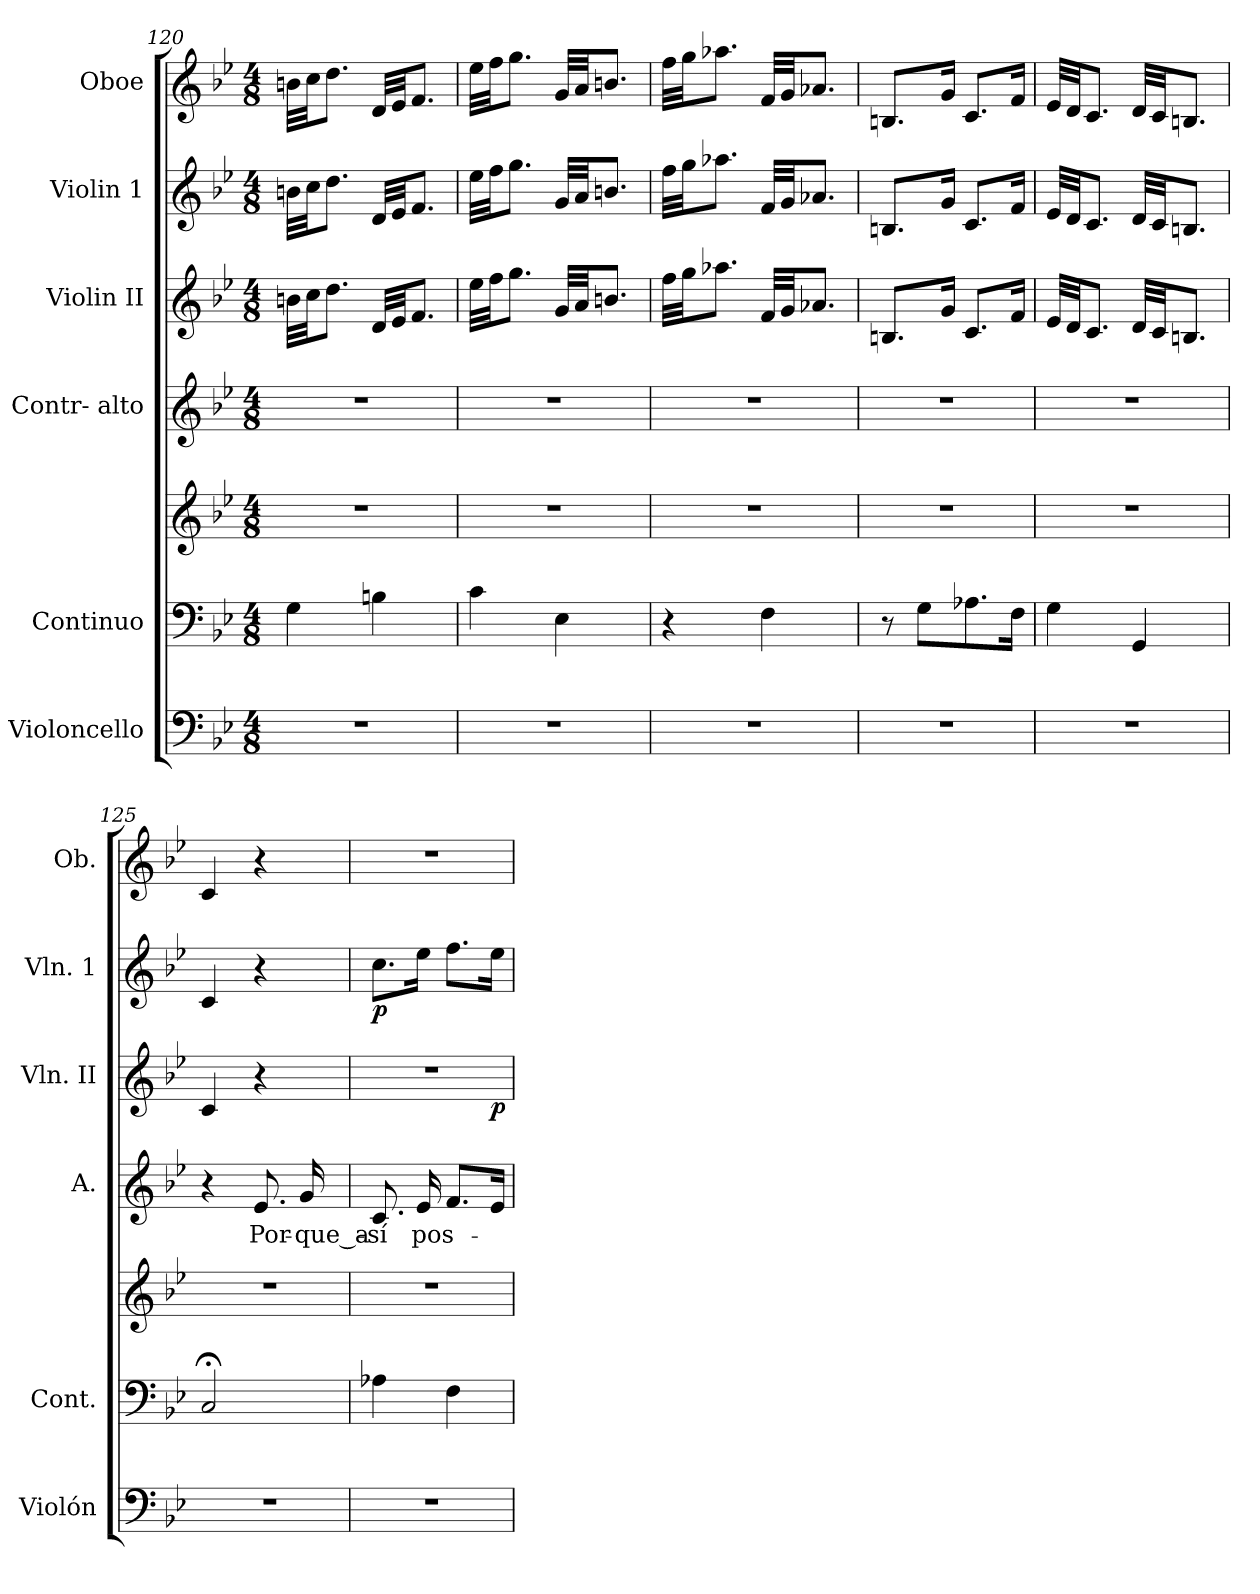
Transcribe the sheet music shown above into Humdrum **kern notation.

**kern	**kern	**kern	**kern	**text	**kern	**dynam	**kern	**dynam	**kern
*part6	*part5	*part5	*part4	*part4	*part3	*part3	*part2	*part2	*part1
*staff7	*staff6	*staff5	*staff4	*staff4	*staff3	*staff3	*staff2	*staff2	*staff1
*I"Violoncello	*I"Continuo	*	*I"Contr- alto	*	*I"Violin II	*	*I"Violin 1	*	*I"Oboe
*I'Violón	*I'Cont.	*	*I'A.	*	*I'Vln. II	*	*I'Vln. 1	*	*I'Ob.
*clefF4	*clefF4	*clefG2	*clefG2	*	*clefG2	*	*clefG2	*	*clefG2
*k[b-e-]	*k[b-e-]	*k[b-e-]	*k[b-e-]	*	*k[b-e-]	*	*k[b-e-]	*	*k[b-e-]
*B-:	*B-:	*B-:	*B-:	*	*B-:	*	*B-:	*	*B-:
*M4/8	*M4/8	*M4/8	*M4/8	*	*M4/8	*	*M4/8	*	*M4/8
=120	=120	=120	=120	=120	=120	=120	=120	=120	=120
!LO:N:vis=1	!	!LO:N:vis=1	!LO:N:vis=1	!	!	!	!	!	!
2r	4Gi\	2r	2r	.	32bni\LLL	.	32bni\LLL	.	32bni\LLL
.	.	.	.	.	32cci\JJ	.	32cci\JJ	.	32cci\JJ
.	.	.	.	.	8.ddi\J	.	8.ddi\J	.	8.ddi\J
.	4Bni\	.	.	.	32di/LLL	.	32di/LLL	.	32di/LLL
.	.	.	.	.	32e-i/JJ	.	32e-i/JJ	.	32e-i/JJ
.	.	.	.	.	8.fi/J	.	8.fi/J	.	8.fi/J
=121	=121	=121	=121	=121	=121	=121	=121	=121	=121
!LO:N:vis=1	!	!LO:N:vis=1	!LO:N:vis=1	!	!	!	!	!	!
2r	4ci\	2r	2r	.	32ee-i\LLL	.	32ee-i\LLL	.	32ee-i\LLL
.	.	.	.	.	32ffi\JJ	.	32ffi\JJ	.	32ffi\JJ
.	.	.	.	.	8.ggi\J	.	8.ggi\J	.	8.ggi\J
.	4E-i\	.	.	.	32gi/LLL	.	32gi/LLL	.	32gi/LLL
.	.	.	.	.	32ai/JJ	.	32ai/JJ	.	32ai/JJ
.	.	.	.	.	8.bni/J	.	8.bni/J	.	8.bni/J
!!LO:LB:g=z
=122	=122	=122	=122	=122	=122	=122	=122	=122	=122
!LO:N:vis=1	!	!LO:N:vis=1	!LO:N:vis=1	!	!	!	!	!	!
2r	4r	2r	2r	.	32ffi\LLL	.	32ffi\LLL	.	32ffi\LLL
.	.	.	.	.	32ggi\JJ	.	32ggi\JJ	.	32ggi\JJ
.	.	.	.	.	8.aa-Xi\J	.	8.aa-Xi\J	.	8.aa-Xi\J
.	4Fi\	.	.	.	32fi/LLL	.	32fi/LLL	.	32fi/LLL
.	.	.	.	.	32gi/JJ	.	32gi/JJ	.	32gi/JJ
.	.	.	.	.	8.a-Xi/J	.	8.a-Xi/J	.	8.a-Xi/J
=123	=123	=123	=123	=123	=123	=123	=123	=123	=123
!LO:N:vis=1	!	!LO:N:vis=1	!LO:N:vis=1	!	!	!	!	!	!
2r	8r	2r	2r	.	8.Bni/L	.	8.Bni/L	.	8.Bni/L
.	8Gi\L	.	.	.	.	.	.	.	.
.	.	.	.	.	16gi/Jk	.	16gi/Jk	.	16gi/Jk
.	8.A-Xi\	.	.	.	8.ci/L	.	8.ci/L	.	8.ci/L
.	16Fi\Jk	.	.	.	16fi/Jk	.	16fi/Jk	.	16fi/Jk
=124	=124	=124	=124	=124	=124	=124	=124	=124	=124
!LO:N:vis=1	!	!LO:N:vis=1	!LO:N:vis=1	!	!	!	!	!	!
2r	4Gi\	2r	2r	.	32e-i/LLL	.	32e-i/LLL	.	32e-i/LLL
.	.	.	.	.	32di/JJ	.	32di/JJ	.	32di/JJ
.	.	.	.	.	8.ci/J	.	8.ci/J	.	8.ci/J
.	4GGi/	.	.	.	32di/LLL	.	32di/LLL	.	32di/LLL
.	.	.	.	.	32ci/JJ	.	32ci/JJ	.	32ci/JJ
.	.	.	.	.	8.Bni/J	.	8.Bni/J	.	8.Bni/J
=125	=125	=125	=125	=125	=125	=125	=125	=125	=125
!LO:N:vis=1	!	!LO:N:vis=1	!	!	!	!	!	!	!
2r	2C;i/	2r	4r	.	4ci/	.	4ci/	.	4ci/
!	!	!	!	!LO:LY:b:color=#000000	!	!	!	!	!
.	.	.	8.e-i/	Por-	4r	.	4r	.	4r
!	!	!	!	!LO:LY:b:color=#000000	!	!	!	!	!
.	.	.	16gi/	-que_a-	.	.	.	.	.
!!LO:LB:g=z
=126	=126	=126	=126	=126	=126	=126	=126	=126	=126
!LO:N:vis=1	!	!LO:N:vis=1	!	!	!	!	!	!	!
!	!	!	!	!LO:LY:b:color=#000000	!LO:N:vis=1	!	!	!	!LO:N:vis=1
*	*	*	*	*	*^	*	*	*	*
2r	4A-Xi\	2r	8.ci/	-sí	2r	4..ryy	.	8.cci\L	p	2r
!	!	!	!	!LO:LY:b:color=#000000	!	!	!	!	!	!
.	.	.	16e-i/	pos-	.	.	.	16ee-i\Jk	.	.
.	4Fi\	.	8.fi/L	.	.	.	.	8.ffi\L	.	.
.	.	.	16e-i/Jk	.	.	16ryy	p	16ee-i\Jk	.	.
*	*	*	*	*	*v	*v	*	*	*	*
=	=	=	=	=	=	=	=	=	=
*-	*-	*-	*-	*-	*-	*-	*-	*-	*-
